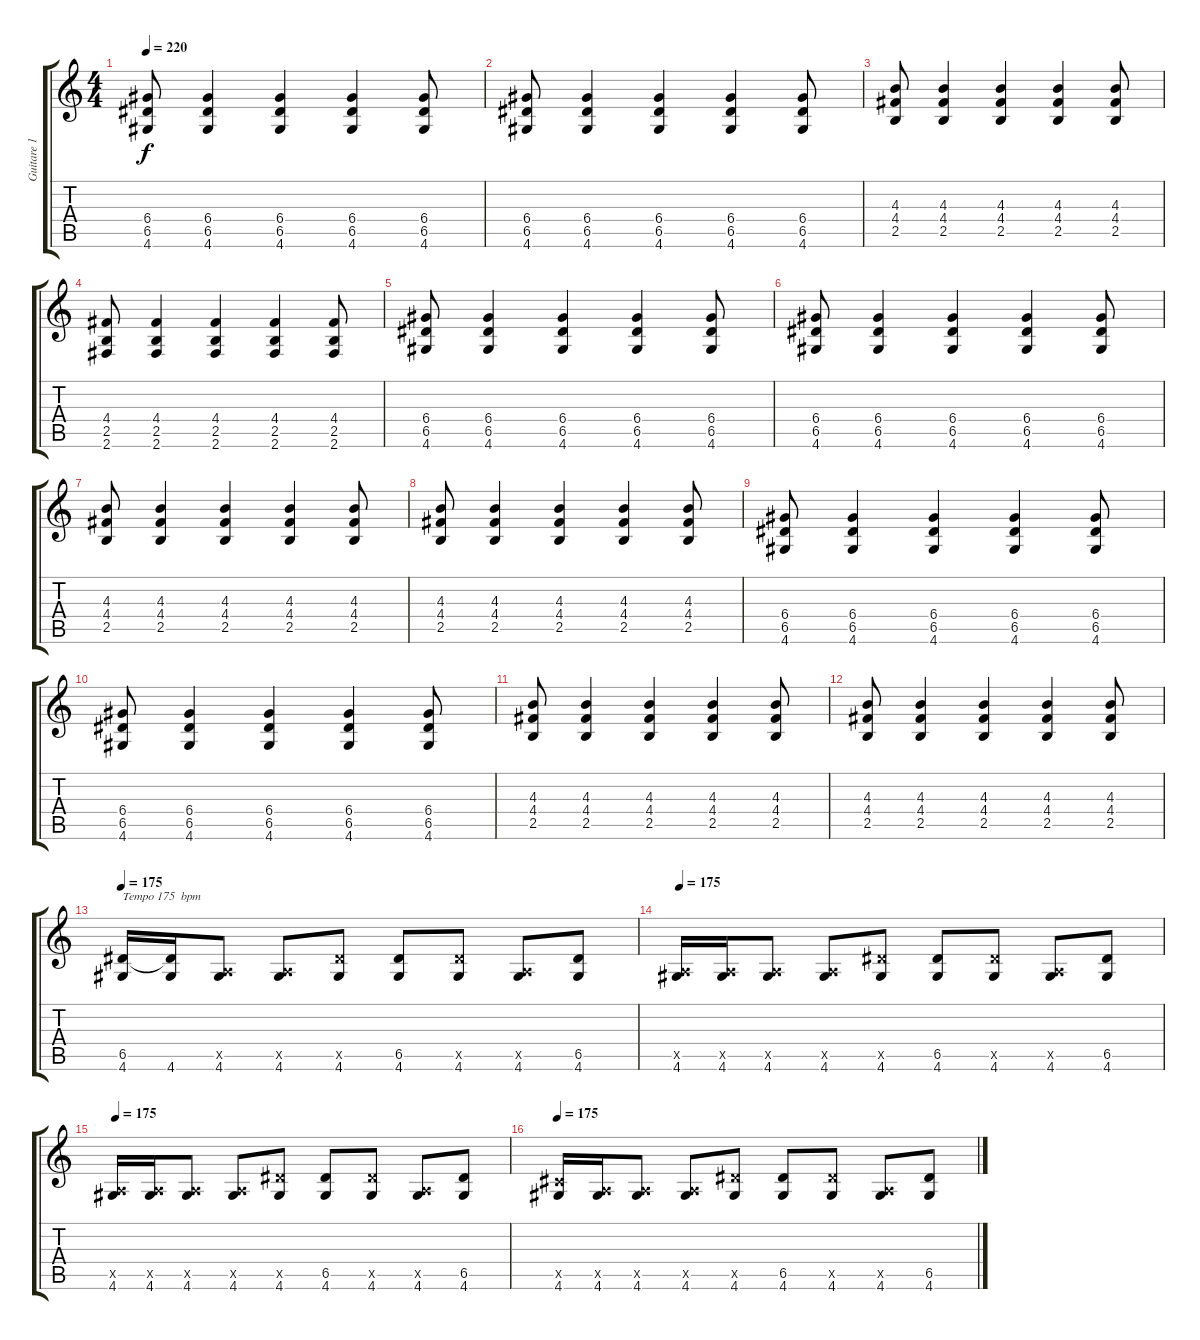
\track ("Guitare 1" "Guitare 1") {instrument distortionguitar}
\staff {score tabs}
\tuning (E4 B3 G3 D3 A2 E2) {hide}
\ts (4 4)
\tempo 220
\clef g2
\ks c
(6.4 6.5 4.6).8{dy f} (6.4 6.5 4.6).4 (6.4 6.5 4.6).4 (6.4 6.5 4.6).4 (6.4 6.5 4.6).8 |
(6.4 6.5 4.6).8 (6.4 6.5 4.6).4 (6.4 6.5 4.6).4 (6.4 6.5 4.6).4 (6.4 6.5 4.6).8 |
(4.3 4.4 2.5).8 (4.3 4.4 2.5).4 (4.3 4.4 2.5).4 (4.3 4.4 2.5).4 (4.3 4.4 2.5).8 |
(4.4 2.5 2.6).8 (4.4 2.5 2.6).4 (4.4 2.5 2.6).4 (4.4 2.5 2.6).4 (4.4 2.5 2.6).8 |
(6.4 6.5 4.6).8 (6.4 6.5 4.6).4 (6.4 6.5 4.6).4 (6.4 6.5 4.6).4 (6.4 6.5 4.6).8 |
(6.4 6.5 4.6).8 (6.4 6.5 4.6).4 (6.4 6.5 4.6).4 (6.4 6.5 4.6).4 (6.4 6.5 4.6).8 |
(4.3 4.4 2.5).8 (4.3 4.4 2.5).4 (4.3 4.4 2.5).4 (4.3 4.4 2.5).4 (4.3 4.4 2.5).8 |
(4.3 4.4 2.5).8 (4.3 4.4 2.5).4 (4.3 4.4 2.5).4 (4.3 4.4 2.5).4 (4.3 4.4 2.5).8 |
(6.4 6.5 4.6).8 (6.4 6.5 4.6).4 (6.4 6.5 4.6).4 (6.4 6.5 4.6).4 (6.4 6.5 4.6).8 |
(6.4 6.5 4.6).8 (6.4 6.5 4.6).4 (6.4 6.5 4.6).4 (6.4 6.5 4.6).4 (6.4 6.5 4.6).8 |
(4.3 4.4 2.5).8 (4.3 4.4 2.5).4 (4.3 4.4 2.5).4 (4.3 4.4 2.5).4 (4.3 4.4 2.5).8 |
(4.3 4.4 2.5).8 (4.3 4.4 2.5).4 (4.3 4.4 2.5).4 (4.3 4.4 2.5).4 (4.3 4.4 2.5).8 |
\tempo 180
\tempo 175
(6.5 4.6).16{txt "Tempo 175  bpm"} (6.5{t} 4.6).16 (0.5{x} 4.6).8 (0.5{x} 4.6).8 (6.5{x} 4.6).8 (6.5 4.6).8 (6.5{x} 4.6).8 (0.5{x} 4.6).8 (6.5 4.6).8 |
\tempo 175
(0.5{x} 4.6).16 (0.5{x} 4.6).16 (0.5{x} 4.6).8 (0.5{x} 4.6).8 (6.5{x} 4.6).8 (6.5 4.6).8 (6.5{x} 4.6).8 (0.5{x} 4.6).8 (6.5 4.6).8 |
\tempo 175
(0.5{x} 4.6).16 (0.5{x} 4.6).16 (0.5{x} 4.6).8 (0.5{x} 4.6).8 (6.5{x} 4.6).8 (6.5 4.6).8 (6.5{x} 4.6).8 (0.5{x} 4.6).8 (6.5 4.6).8 |
\tempo 175
(4.5{x} 4.6).16 (0.5{x} 4.6).16 (0.5{x} 4.6).8 (0.5{x} 4.6).8 (6.5{x} 4.6).8 (6.5 4.6).8 (6.5{x} 4.6).8 (0.5{x} 4.6).8 (6.5 4.6).8
